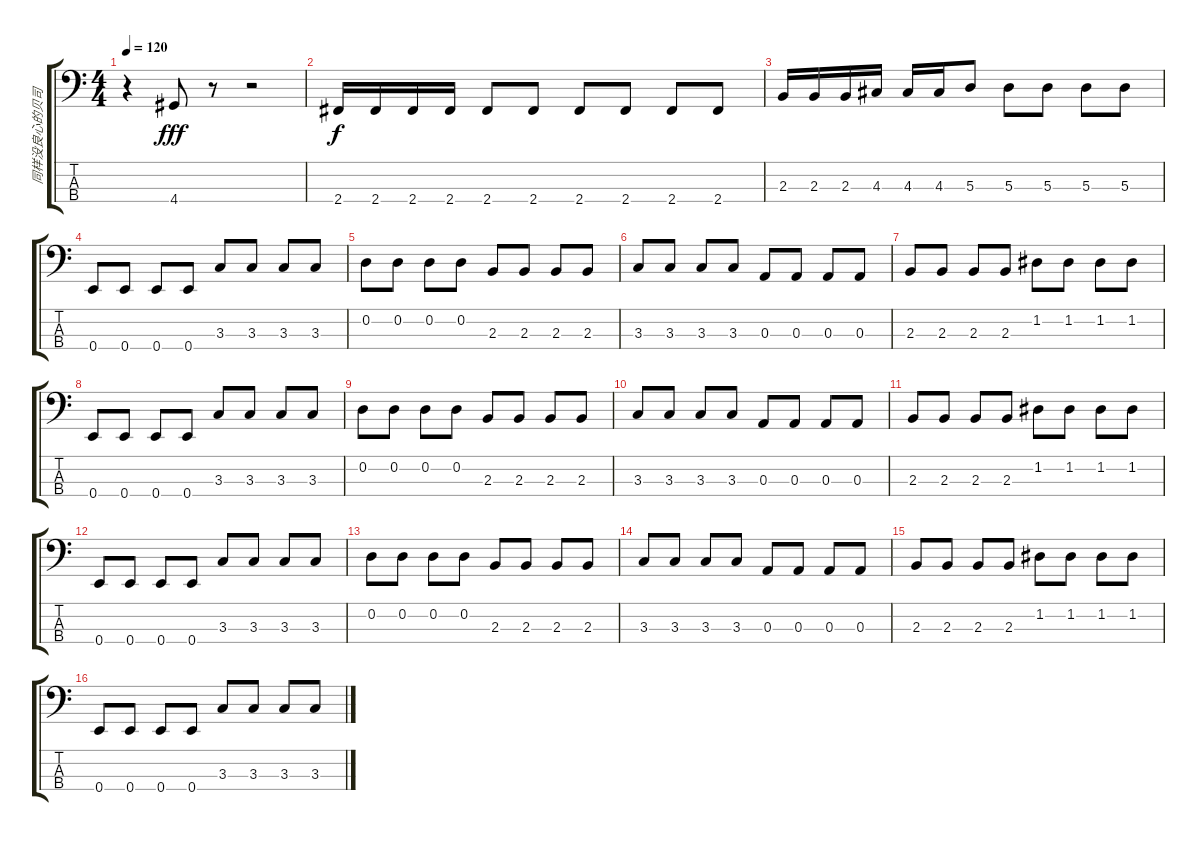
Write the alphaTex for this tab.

\track ("同样没良心的贝司" "同样没良心的贝司") {instrument electricbassfinger}
\staff {score tabs}
\tuning (G2 D2 A1 E1) {hide}
\ts (4 4)
\tempo 120
\clef f4
\ks c
r.4{dy fff} 4.4.8 r.8 r.2 |
2.4.16{dy f} 2.4.16 2.4.16 2.4.16 2.4.8 2.4.8 2.4.8 2.4.8 2.4.8 2.4.8 |
2.3.16 2.3.16 2.3.16 4.3.16 4.3.16 4.3.16 5.3.8 5.3.8 5.3.8 5.3.8 5.3.8 |
0.4.8 0.4.8 0.4.8 0.4.8 3.3.8 3.3.8 3.3.8 3.3.8 |
0.2.8 0.2.8 0.2.8 0.2.8 2.3.8 2.3.8 2.3.8 2.3.8 |
3.3.8 3.3.8 3.3.8 3.3.8 0.3.8 0.3.8 0.3.8 0.3.8 |
2.3.8 2.3.8 2.3.8 2.3.8 1.2.8 1.2.8 1.2.8 1.2.8 |
0.4.8 0.4.8 0.4.8 0.4.8 3.3.8 3.3.8 3.3.8 3.3.8 |
0.2.8 0.2.8 0.2.8 0.2.8 2.3.8 2.3.8 2.3.8 2.3.8 |
3.3.8 3.3.8 3.3.8 3.3.8 0.3.8 0.3.8 0.3.8 0.3.8 |
2.3.8 2.3.8 2.3.8 2.3.8 1.2.8 1.2.8 1.2.8 1.2.8 |
0.4.8 0.4.8 0.4.8 0.4.8 3.3.8 3.3.8 3.3.8 3.3.8 |
0.2.8 0.2.8 0.2.8 0.2.8 2.3.8 2.3.8 2.3.8 2.3.8 |
3.3.8 3.3.8 3.3.8 3.3.8 0.3.8 0.3.8 0.3.8 0.3.8 |
2.3.8 2.3.8 2.3.8 2.3.8 1.2.8 1.2.8 1.2.8 1.2.8 |
0.4.8 0.4.8 0.4.8 0.4.8 3.3.8 3.3.8 3.3.8 3.3.8
